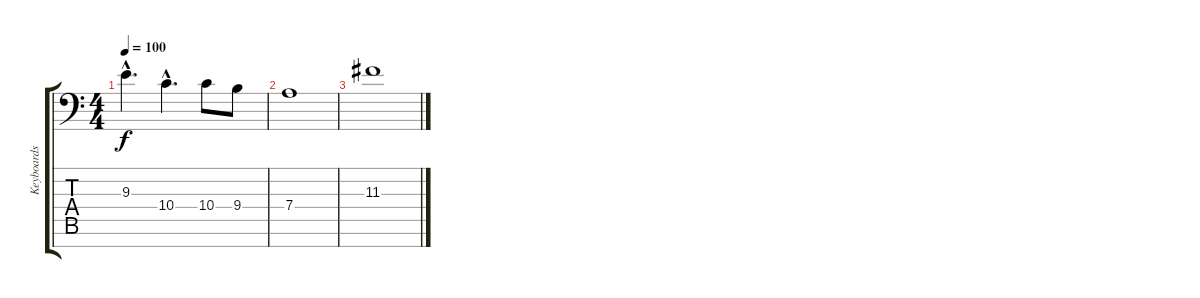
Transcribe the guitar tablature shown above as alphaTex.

\track ("Keyboards LH" "Keyboards ") {instrument synthstrings1}
\staff {score tabs}
\tuning (E4 B3 G3 D3 A2 E2 C-1) {hide}
\ts (4 4)
\tempo 100
\clef f4
\ks c
9.3{hac}.4{d dy f} 10.4{hac}.4{d} 10.4.8 9.4.8 |
7.4.1 |
11.3.1
